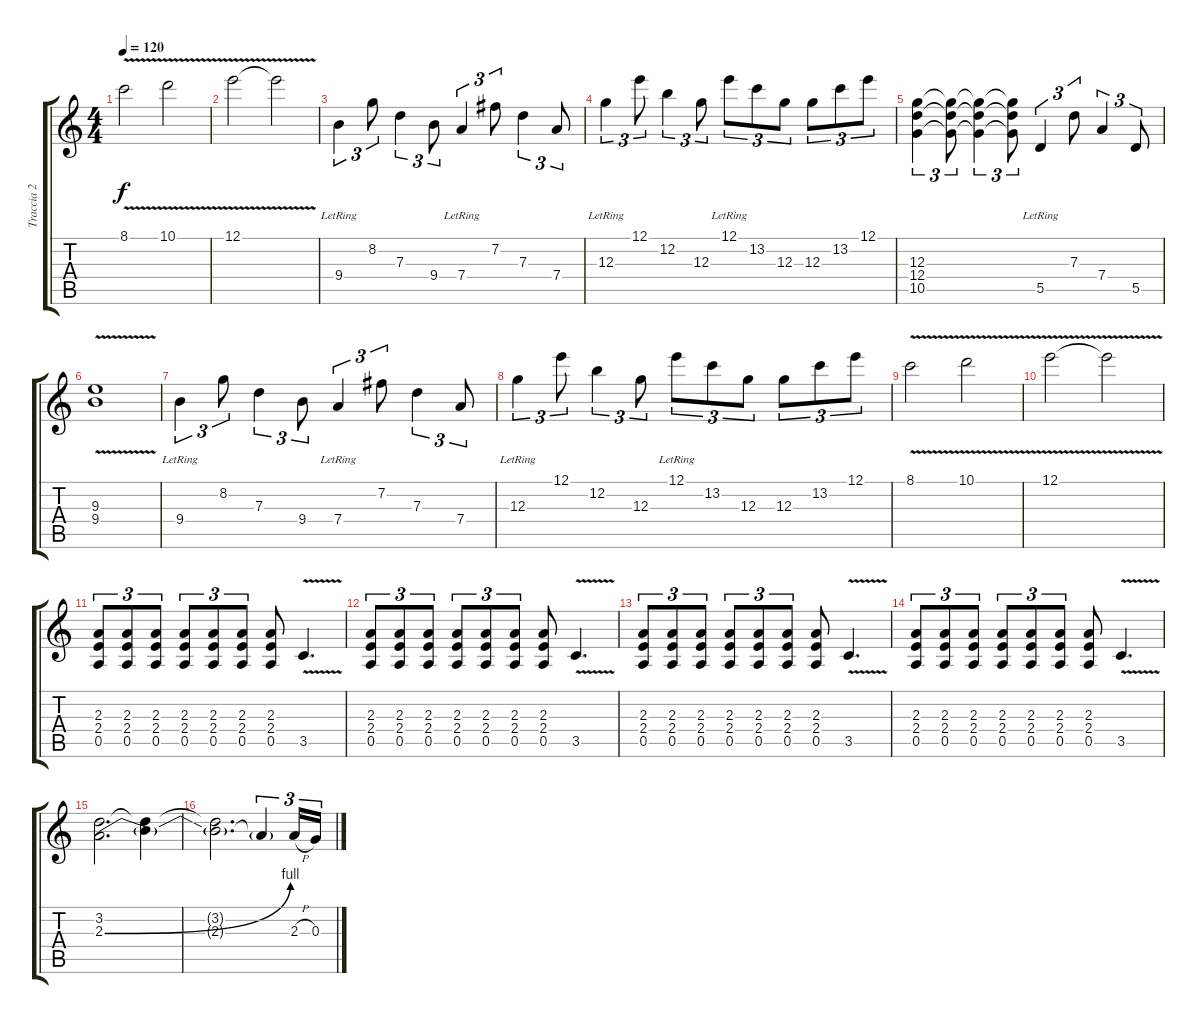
\track ("Traccia 2" "Traccia 2") {instrument overdrivenguitar}
\staff {score tabs}
\tuning (E4 B3 G3 D3 A2 E2) {hide}
\ts (4 4)
\tempo 120
\clef g2
\ks c
8.1{v}.2{dy f} 10.1{v}.2 |
12.1{v}.2 12.1{t}.2 |
9.4{lr}.4{tu (3 2)} 8.2.8{tu (3 2)} 7.3.4{tu (3 2)} 9.4.8{tu (3 2)} 7.4{lr}.4{tu (3 2)} 7.2.8{tu (3 2)} 7.3.4{tu (3 2)} 7.4.8{tu (3 2)} |
12.3{lr}.4{tu (3 2)} 12.1.8{tu (3 2)} 12.2.4{tu (3 2)} 12.3.8{tu (3 2)} 12.1{lr}.8{tu (3 2)} 13.2.8{tu (3 2)} 12.3.8{tu (3 2)} 12.3.8{tu (3 2)} 13.2.8{tu (3 2)} 12.1.8{tu (3 2)} |
(12.3 12.4 10.5).4{tu (3 2)} (12.3{t} 12.4{t} 10.5{t}).8{tu (3 2)} (12.3{t} 12.4{t} 10.5{t}).4{tu (3 2)} (12.3{t} 12.4{t} 10.5{t}).8{tu (3 2)} 5.5{lr}.4{tu (3 2)} 7.3.8{tu (3 2)} 7.4.4{tu (3 2)} 5.5.8{tu (3 2)} |
(9.3 9.4{v}).1 |
9.4{lr}.4{tu (3 2)} 8.2.8{tu (3 2)} 7.3.4{tu (3 2)} 9.4.8{tu (3 2)} 7.4{lr}.4{tu (3 2)} 7.2.8{tu (3 2)} 7.3.4{tu (3 2)} 7.4.8{tu (3 2)} |
12.3{lr}.4{tu (3 2)} 12.1.8{tu (3 2)} 12.2.4{tu (3 2)} 12.3.8{tu (3 2)} 12.1{lr}.8{tu (3 2)} 13.2.8{tu (3 2)} 12.3.8{tu (3 2)} 12.3.8{tu (3 2)} 13.2.8{tu (3 2)} 12.1.8{tu (3 2)} |
8.1{v}.2 10.1{v}.2 |
12.1{v}.2 12.1{t}.2 |
(2.3 2.4 0.5).8{tu (3 2)} (2.3 2.4 0.5).8{tu (3 2)} (2.3 2.4 0.5).8{tu (3 2)} (2.3 2.4 0.5).8{tu (3 2)} (2.3 2.4 0.5).8{tu (3 2)} (2.3 2.4 0.5).8{tu (3 2)} (2.3 2.4 0.5).8 3.5{v}.4{d} |
(2.3 2.4 0.5).8{tu (3 2)} (2.3 2.4 0.5).8{tu (3 2)} (2.3 2.4 0.5).8{tu (3 2)} (2.3 2.4 0.5).8{tu (3 2)} (2.3 2.4 0.5).8{tu (3 2)} (2.3 2.4 0.5).8{tu (3 2)} (2.3 2.4 0.5).8 3.5{v}.4{d} |
(2.3 2.4 0.5).8{tu (3 2)} (2.3 2.4 0.5).8{tu (3 2)} (2.3 2.4 0.5).8{tu (3 2)} (2.3 2.4 0.5).8{tu (3 2)} (2.3 2.4 0.5).8{tu (3 2)} (2.3 2.4 0.5).8{tu (3 2)} (2.3 2.4 0.5).8 3.5{v}.4{d} |
(2.3 2.4 0.5).8{tu (3 2)} (2.3 2.4 0.5).8{tu (3 2)} (2.3 2.4 0.5).8{tu (3 2)} (2.3 2.4 0.5).8{tu (3 2)} (2.3 2.4 0.5).8{tu (3 2)} (2.3 2.4 0.5).8{tu (3 2)} (2.3 2.4 0.5).8 3.5{v}.4{d} |
(3.2 2.3{be (bend 0 0 60 4)}).2{d volume 15} (3.2{t} 2.3{t}).4 |
(3.2{t} 2.3{t}).2{d} 2.3{t}.4{tu (3 2)} 2.3{h}.16{tu (3 2)} 0.3.16{tu (3 2)}
